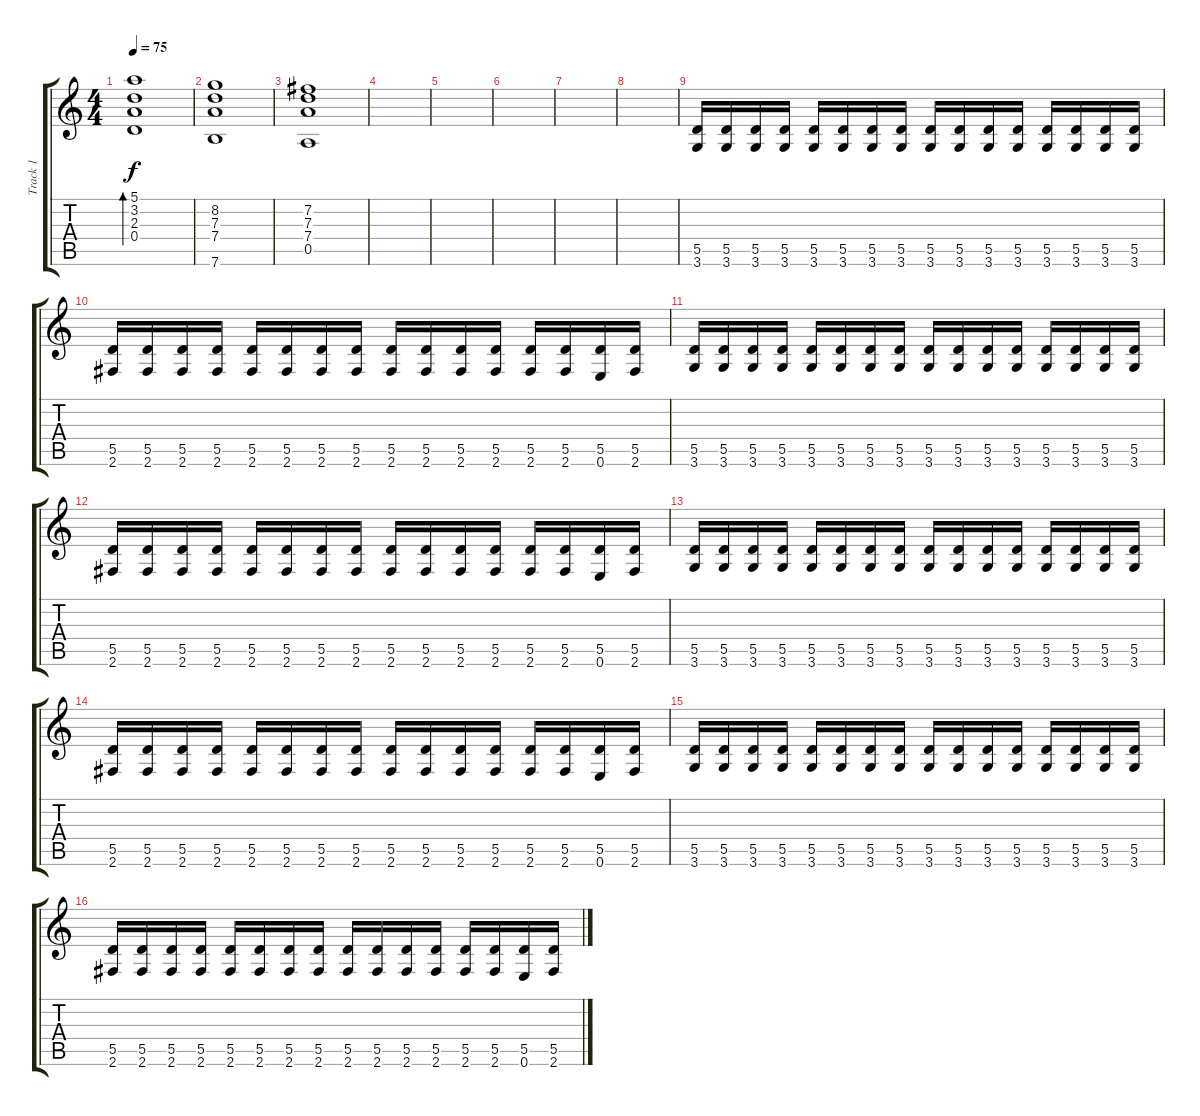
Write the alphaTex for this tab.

\track ("Track 1" "Track 1") {instrument electricguitarjazz}
\staff {score tabs}
\tuning (E4 B3 G3 D3 A2 E2) {hide}
\ts (4 4)
\tempo 75
\clef g2
\ks c
(5.1 3.2 2.3 0.4).1{bd 480 dy f instrument electricguitarjazz} |
(8.2 7.3 7.4 7.6).1 |
(7.2 7.3 7.4 0.5).1 |
|
|
|
|
|
(5.5 3.6).16{volume 16 balance 0 instrument distortionguitar} (5.5 3.6).16 (5.5 3.6).16 (5.5 3.6).16 (5.5 3.6).16 (5.5 3.6).16 (5.5 3.6).16 (5.5 3.6).16 (5.5 3.6).16 (5.5 3.6).16 (5.5 3.6).16 (5.5 3.6).16 (5.5 3.6).16 (5.5 3.6).16 (5.5 3.6).16 (5.5 3.6).16 |
(5.5 2.6).16 (5.5 2.6).16 (5.5 2.6).16 (5.5 2.6).16 (5.5 2.6).16 (5.5 2.6).16 (5.5 2.6).16 (5.5 2.6).16 (5.5 2.6).16 (5.5 2.6).16 (5.5 2.6).16 (5.5 2.6).16 (5.5 2.6).16 (5.5 2.6).16 (5.5 0.6).16 (5.5 2.6).16 |
(5.5 3.6).16 (5.5 3.6).16 (5.5 3.6).16 (5.5 3.6).16 (5.5 3.6).16 (5.5 3.6).16 (5.5 3.6).16 (5.5 3.6).16 (5.5 3.6).16 (5.5 3.6).16 (5.5 3.6).16 (5.5 3.6).16 (5.5 3.6).16 (5.5 3.6).16 (5.5 3.6).16 (5.5 3.6).16 |
(5.5 2.6).16 (5.5 2.6).16 (5.5 2.6).16 (5.5 2.6).16 (5.5 2.6).16 (5.5 2.6).16 (5.5 2.6).16 (5.5 2.6).16 (5.5 2.6).16 (5.5 2.6).16 (5.5 2.6).16 (5.5 2.6).16 (5.5 2.6).16 (5.5 2.6).16 (5.5 0.6).16 (5.5 2.6).16 |
(5.5 3.6).16{volume 16 balance 0 instrument distortionguitar} (5.5 3.6).16 (5.5 3.6).16 (5.5 3.6).16 (5.5 3.6).16 (5.5 3.6).16 (5.5 3.6).16 (5.5 3.6).16 (5.5 3.6).16 (5.5 3.6).16 (5.5 3.6).16 (5.5 3.6).16 (5.5 3.6).16 (5.5 3.6).16 (5.5 3.6).16 (5.5 3.6).16 |
(5.5 2.6).16 (5.5 2.6).16 (5.5 2.6).16 (5.5 2.6).16 (5.5 2.6).16 (5.5 2.6).16 (5.5 2.6).16 (5.5 2.6).16 (5.5 2.6).16 (5.5 2.6).16 (5.5 2.6).16 (5.5 2.6).16 (5.5 2.6).16 (5.5 2.6).16 (5.5 0.6).16 (5.5 2.6).16 |
(5.5 3.6).16{volume 16 balance 0 instrument distortionguitar} (5.5 3.6).16 (5.5 3.6).16 (5.5 3.6).16 (5.5 3.6).16 (5.5 3.6).16 (5.5 3.6).16 (5.5 3.6).16 (5.5 3.6).16 (5.5 3.6).16 (5.5 3.6).16 (5.5 3.6).16 (5.5 3.6).16 (5.5 3.6).16 (5.5 3.6).16 (5.5 3.6).16 |
(5.5 2.6).16 (5.5 2.6).16 (5.5 2.6).16 (5.5 2.6).16 (5.5 2.6).16 (5.5 2.6).16 (5.5 2.6).16 (5.5 2.6).16 (5.5 2.6).16 (5.5 2.6).16 (5.5 2.6).16 (5.5 2.6).16 (5.5 2.6).16 (5.5 2.6).16 (5.5 0.6).16 (5.5 2.6).16
